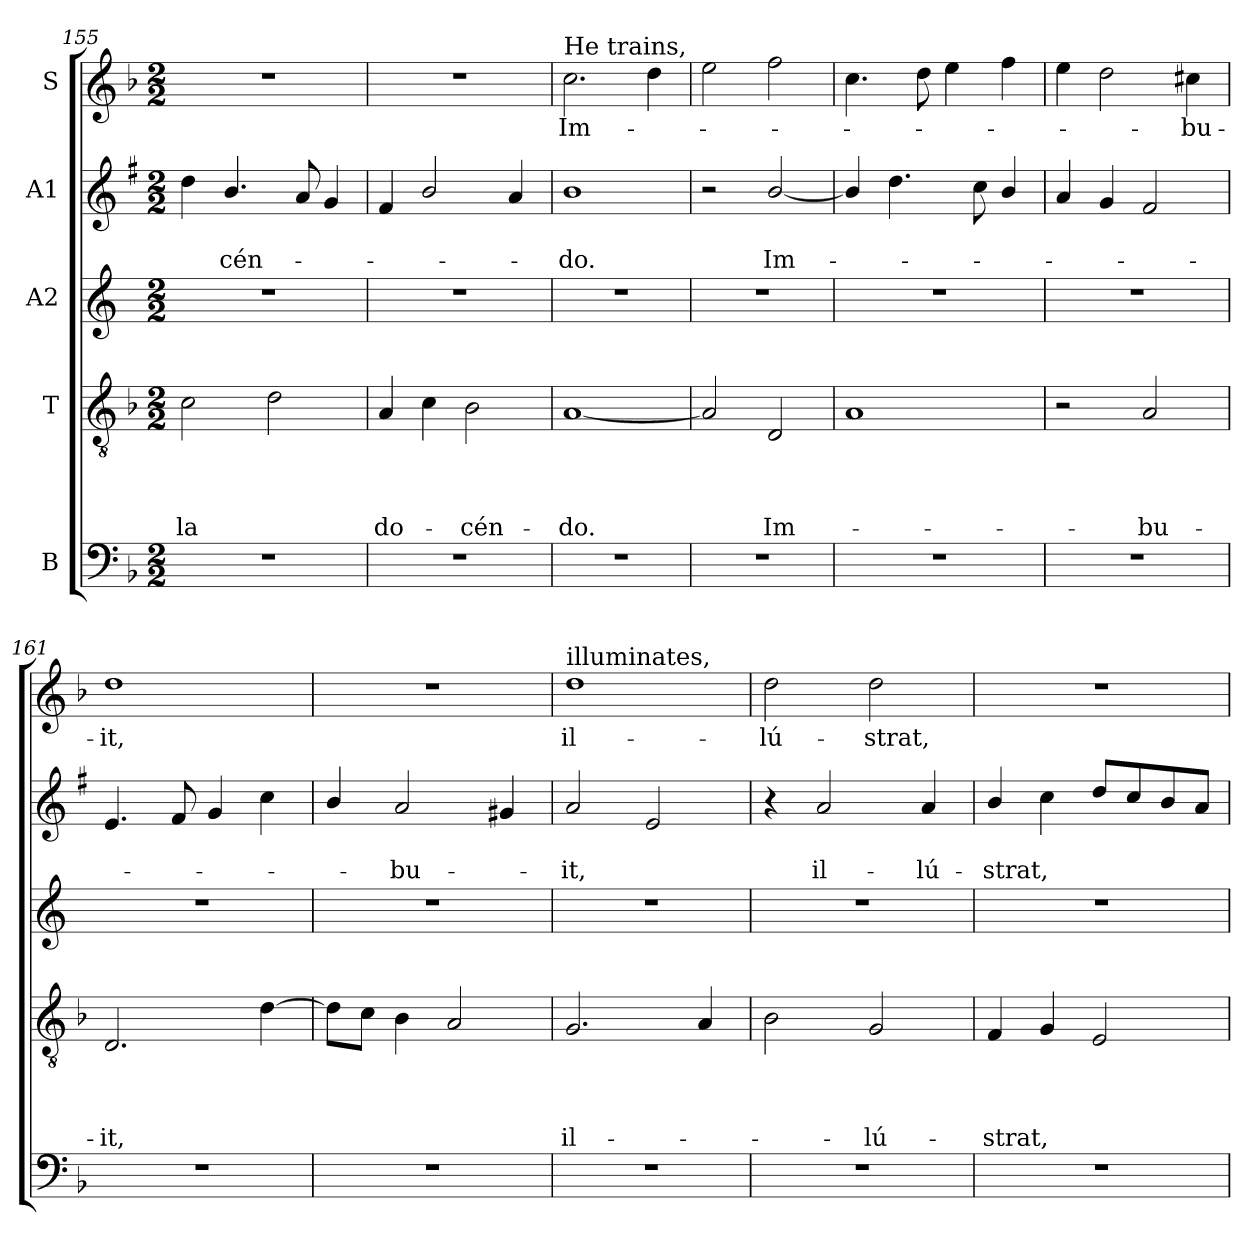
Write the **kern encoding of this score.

**kern	**kern	**text	**text	**text	**text	**kern	**kern	**text	**text	**kern	**text
*part5	*part4	*part4	*part4	*part4	*part4	*part3	*part2	*part2	*part2	*part1	*part1
*staff5	*staff4	*staff4	*staff4	*staff4	*staff4	*staff3	*staff2	*staff2	*staff2	*staff1	*staff1
*I"B	*I"T	*	*	*	*	*I"A2	*I"A1	*	*	*I"S	*
*clefF4	*clefGv2	*	*	*	*	*clefG2	*clefG2	*	*	*clefG2	*
*	*	*	*	*	*	*ITrd4c7	*ITrd1c2	*	*	*	*
*k[b-]	*k[b-]	*	*	*	*	*k[b-]	*k[b-]	*	*	*k[b-]	*
*F:	*F:	*	*	*	*	*F:	*F:	*	*	*F:	*
*M2/2	*M2/2	*	*	*	*	*M2/2	*M2/2	*	*	*M2/2	*
=155	=155	=155	=155	=155	=155	=155	=155	=155	=155	=155	=155
!	!	!	!	!	!LO:LY:b	!	!	!	!	!	!
1r	2c\	.	.	.	-la	1r	4cc\	.	.	1r	.
!	!	!	!	!	!	!	!	!	!LO:LY:b	!	!
.	.	.	.	.	.	.	4.a/	.	-cén-	.	.
.	2d\	.	.	.	.	.	.	.	.	.	.
.	.	.	.	.	.	.	8g/	.	.	.	.
.	.	.	.	.	.	.	4f/	.	.	.	.
=156	=156	=156	=156	=156	=156	=156	=156	=156	=156	=156	=156
!	!	!	!	!	!LO:LY:b	!	!	!	!	!	!
1r	4A/	.	.	.	do-	1r	4e/	.	.	1r	.
.	4c\	.	.	.	.	.	2a/	.	.	.	.
!	!	!	!	!	!LO:LY:b	!	!	!	!	!	!
.	2B-\	.	.	.	-cén-	.	.	.	.	.	.
.	.	.	.	.	.	.	4g/	.	.	.	.
=157	=157	=157	=157	=157	=157	=157	=157	=157	=157	=157	=157
!	!	!	!	!	!	!	!	!	!	!LO:TX:a:t=He trains,	!
!	!	!	!	!	!LO:LY:b	!	!	!	!LO:LY:b	!	!LO:LY:b
1r	[1A	.	.	.	-do.	1r	1a	.	-do.	2.cc\	Im-
.	.	.	.	.	.	.	.	.	.	4dd\	.
=158	=158	=158	=158	=158	=158	=158	=158	=158	=158	=158	=158
1r	2A/]	.	.	.	.	1r	2r	.	.	2ee\	.
!	!	!	!	!	!LO:LY:b	!	!	!	!LO:LY:b	!	!
.	2D/	.	.	.	Im-	.	[2a/	.	Im-	2ff\	.
=159	=159	=159	=159	=159	=159	=159	=159	=159	=159	=159	=159
1r	1A	.	.	.	.	1r	4a/]	.	.	4.cc\	.
.	.	.	.	.	.	.	4.cc\	.	.	.	.
.	.	.	.	.	.	.	.	.	.	8dd\	.
.	.	.	.	.	.	.	.	.	.	4ee\	.
.	.	.	.	.	.	.	8b-\	.	.	.	.
.	.	.	.	.	.	.	4a/	.	.	4ff\	.
!!LO:PB:g=z
=160	=160	=160	=160	=160	=160	=160	=160	=160	=160	=160	=160
1r	2r	.	.	.	.	1r	4g/	.	.	4ee\	.
.	.	.	.	.	.	.	4f/	.	.	2dd\	.
!	!	!	!	!	!LO:LY:b	!	!	!	!	!	!
.	2A/	.	.	.	-bu-	.	2e/	.	.	.	.
!	!	!	!	!	!	!	!	!	!	!	!LO:LY:b
.	.	.	.	.	.	.	.	.	.	4cc#\	-bu-
=161	=161	=161	=161	=161	=161	=161	=161	=161	=161	=161	=161
!	!	!	!	!	!LO:LY:b	!	!	!	!	!	!LO:LY:b
1r	2.D/	.	.	.	-it,	1r	4.d/	.	.	1dd	-it,
.	.	.	.	.	.	.	8e/	.	.	.	.
.	.	.	.	.	.	.	4f/	.	.	.	.
.	[4d\	.	.	.	.	.	4b-\	.	.	.	.
=162	=162	=162	=162	=162	=162	=162	=162	=162	=162	=162	=162
1r	8d\L]	.	.	.	.	1r	4a/	.	.	1r	.
.	8c\J	.	.	.	.	.	.	.	.	.	.
!	!	!	!	!	!	!	!	!	!LO:LY:b	!	!
.	4B-\	.	.	.	.	.	2g/	.	-bu-	.	.
.	2A/	.	.	.	.	.	.	.	.	.	.
.	.	.	.	.	.	.	4f#/	.	.	.	.
=163	=163	=163	=163	=163	=163	=163	=163	=163	=163	=163	=163
!	!	!	!	!	!	!	!	!	!	!LO:TX:a:t=illuminates,	!
!	!	!	!	!	!LO:LY:b	!	!	!	!LO:LY:b	!	!LO:LY:b
1r	2.G/	.	.	.	il-	1r	2g/	.	-it,	1dd	il-
.	.	.	.	.	.	.	2d/	.	.	.	.
.	4A/	.	.	.	.	.	.	.	.	.	.
=164	=164	=164	=164	=164	=164	=164	=164	=164	=164	=164	=164
!	!	!	!	!	!	!	!	!	!	!	!LO:LY:b
1r	2B-\	.	.	.	.	1r	4r	.	.	2dd\	-lú-
!	!	!	!	!	!	!	!	!	!LO:LY:b	!	!
.	.	.	.	.	.	.	2g/	.	il-	.	.
!	!	!	!	!	!LO:LY:b	!	!	!	!	!	!LO:LY:b
.	2G/	.	.	.	-lú-	.	.	.	.	2dd\	-strat,
!	!	!	!	!	!	!	!	!	!LO:LY:b	!	!
.	.	.	.	.	.	.	4g/	.	-lú-	.	.
=165	=165	=165	=165	=165	=165	=165	=165	=165	=165	=165	=165
!	!	!	!	!	!LO:LY:b	!	!	!	!LO:LY:b	!	!
1r	4F/	.	.	.	-strat,	1r	4a/	.	-strat,	1r	.
.	4G/	.	.	.	.	.	4b-\	.	.	.	.
.	2E/	.	.	.	.	.	8cc/L	.	.	.	.
.	.	.	.	.	.	.	8b-/	.	.	.	.
.	.	.	.	.	.	.	8a/	.	.	.	.
.	.	.	.	.	.	.	8g/J	.	.	.	.
=	=	=	=	=	=	=	=	=	=	=	=
*-	*-	*-	*-	*-	*-	*-	*-	*-	*-	*-	*-
